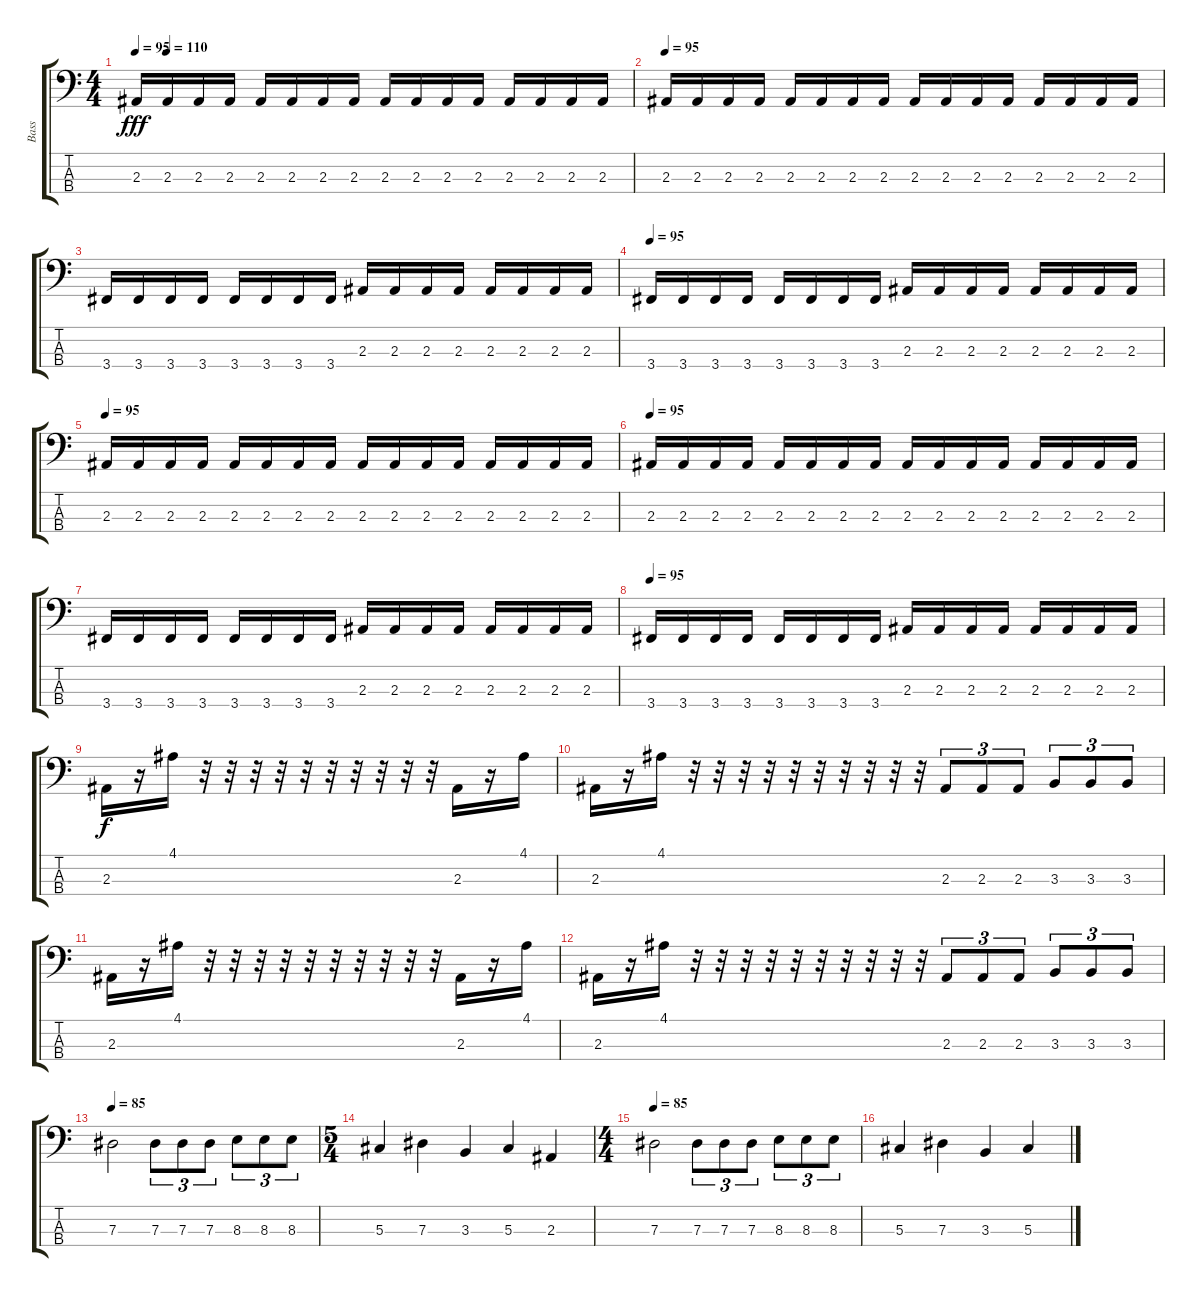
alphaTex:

\track ("Bass" "Bass") {instrument electricbassfinger}
\staff {score tabs}
\tuning (Gb2 Db2 Ab1 Eb1) {hide}
\ts (4 4)
\tempo 95
\tempo (110 0.0625)
\clef f4
\ks c
2.3.16{dy fff} 2.3.16 2.3.16 2.3.16 2.3.16 2.3.16 2.3.16 2.3.16 2.3.16 2.3.16 2.3.16 2.3.16 2.3.16 2.3.16 2.3.16 2.3.16 |
\tempo 95
2.3.16 2.3.16 2.3.16 2.3.16 2.3.16 2.3.16 2.3.16 2.3.16 2.3.16 2.3.16 2.3.16 2.3.16 2.3.16 2.3.16 2.3.16 2.3.16 |
3.4.16 3.4.16 3.4.16 3.4.16 3.4.16 3.4.16 3.4.16 3.4.16 2.3.16 2.3.16 2.3.16 2.3.16 2.3.16 2.3.16 2.3.16 2.3.16 |
\tempo 95
3.4.16 3.4.16 3.4.16 3.4.16 3.4.16 3.4.16 3.4.16 3.4.16 2.3.16 2.3.16 2.3.16 2.3.16 2.3.16 2.3.16 2.3.16 2.3.16 |
\tempo 95
2.3.16 2.3.16 2.3.16 2.3.16 2.3.16 2.3.16 2.3.16 2.3.16 2.3.16 2.3.16 2.3.16 2.3.16 2.3.16 2.3.16 2.3.16 2.3.16 |
\tempo 95
2.3.16 2.3.16 2.3.16 2.3.16 2.3.16 2.3.16 2.3.16 2.3.16 2.3.16 2.3.16 2.3.16 2.3.16 2.3.16 2.3.16 2.3.16 2.3.16 |
3.4.16 3.4.16 3.4.16 3.4.16 3.4.16 3.4.16 3.4.16 3.4.16 2.3.16 2.3.16 2.3.16 2.3.16 2.3.16 2.3.16 2.3.16 2.3.16 |
\tempo 95
3.4.16 3.4.16 3.4.16 3.4.16 3.4.16 3.4.16 3.4.16 3.4.16 2.3.16 2.3.16 2.3.16 2.3.16 2.3.16 2.3.16 2.3.16 2.3.16 |
2.3.16{dy f} r.16 4.1.16 r.32 r.32 r.32 r.32 r.32 r.32 r.32 r.32 r.32 r.32 2.3.16 r.16 4.1.16 |
2.3.16 r.16 4.1.16 r.32 r.32 r.32 r.32 r.32 r.32 r.32 r.32 r.32 r.32 2.3.8{tu (3 2)} 2.3.8{tu (3 2)} 2.3.8{tu (3 2)} 3.3.8{tu (3 2)} 3.3.8{tu (3 2)} 3.3.8{tu (3 2)} |
2.3.16 r.16 4.1.16 r.32 r.32 r.32 r.32 r.32 r.32 r.32 r.32 r.32 r.32 2.3.16 r.16 4.1.16 |
2.3.16 r.16 4.1.16 r.32 r.32 r.32 r.32 r.32 r.32 r.32 r.32 r.32 r.32 2.3.8{tu (3 2)} 2.3.8{tu (3 2)} 2.3.8{tu (3 2)} 3.3.8{tu (3 2)} 3.3.8{tu (3 2)} 3.3.8{tu (3 2)} |
\tempo 75
\tempo 85
7.3.2 7.3.8{tu (3 2)} 7.3.8{tu (3 2)} 7.3.8{tu (3 2)} 8.3.8{tu (3 2)} 8.3.8{tu (3 2)} 8.3.8{tu (3 2)} |
\ts (5 4)
5.3.4 7.3.4 3.3.4 5.3.4 2.3.4 |
\ts (4 4)
\tempo 85
7.3.2 7.3.8{tu (3 2)} 7.3.8{tu (3 2)} 7.3.8{tu (3 2)} 8.3.8{tu (3 2)} 8.3.8{tu (3 2)} 8.3.8{tu (3 2)} |
5.3.4 7.3.4 3.3.4 5.3.4
